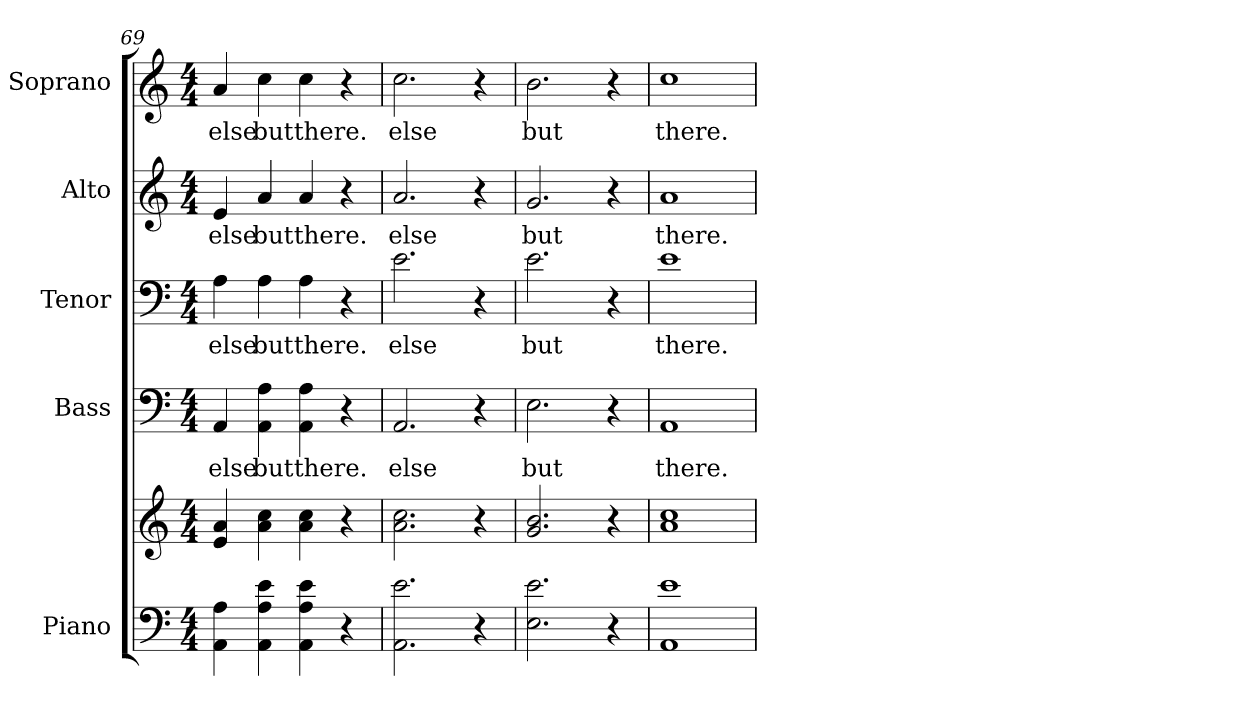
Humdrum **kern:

**kern	**kern	**kern	**text	**kern	**text	**kern	**text	**kern	**text
*part5	*part5	*part4	*part4	*part3	*part3	*part2	*part2	*part1	*part1
*staff6	*staff5	*staff4	*staff4	*staff3	*staff3	*staff2	*staff2	*staff1	*staff1
*I"Piano	*	*I"Bass	*	*I"Tenor	*	*I"Alto	*	*I"Soprano	*
*I'Pno.	*	*I'B.	*	*I'T.	*	*I'A.	*	*I'S.	*
!!LO:PB:g=z
*clefF4	*clefG2	*clefF4	*	*clefF4	*	*clefG2	*	*clefG2	*
*k[]	*k[]	*k[]	*	*k[]	*	*k[]	*	*k[]	*
*C:	*C:	*C:	*	*C:	*	*C:	*	*C:	*
*M4/4	*M4/4	*M4/4	*	*M4/4	*	*M4/4	*	*M4/4	*
=69	=69	=69	=69	=69	=69	=69	=69	=69	=69
!	!	!	!LO:LY:b:color=#000000	!	!	!	!	!	!
!	!	!	!	!	!LO:LY:b:color=#000000	!	!	!	!
!	!	!	!	!	!	!	!LO:LY:b:color=#000000	!	!
!	!	!	!	!	!	!	!	!	!LO:LY:b:color=#000000
4AAi\ 4Ai	4ei/ 4ai	4AAi/	else	4Ai\	else	4ei/	else	4ai/	else
!	!	!	!LO:LY:b:color=#000000	!	!	!	!	!	!
!	!	!	!	!	!LO:LY:b:color=#000000	!	!	!	!
!	!	!	!	!	!	!	!LO:LY:b:color=#000000	!	!
!	!	!	!	!	!	!	!	!	!LO:LY:b:color=#000000
4AAi\ 4Ai 4ei	4ai\ 4cci	4AAi\ 4Ai	but	4Ai\	but	4ai/	but	4cci\	but
!	!	!	!LO:LY:b:color=#000000	!	!	!	!	!	!
!	!	!	!	!	!LO:LY:b:color=#000000	!	!	!	!
!	!	!	!	!	!	!	!LO:LY:b:color=#000000	!	!
!	!	!	!	!	!	!	!	!	!LO:LY:b:color=#000000
4AAi\ 4Ai 4ei	4ai\ 4cci	4AAi\ 4Ai	there.	4Ai\	there.	4ai/	there.	4cci\	there.
4r	4r	4r	.	4r	.	4r	.	4r	.
=70	=70	=70	=70	=70	=70	=70	=70	=70	=70
!	!	!	!LO:LY:b:color=#000000	!	!	!	!	!	!
!	!	!	!	!	!LO:LY:b:color=#000000	!	!	!	!
!	!	!	!	!	!	!	!LO:LY:b:color=#000000	!	!
!	!	!	!	!	!	!	!	!	!LO:LY:b:color=#000000
2.AAi\ 2.ei	2.ai\ 2.cci	2.AAi/	else	2.ei\	else	2.ai/	else	2.cci\	else
4r	4r	4r	.	4r	.	4r	.	4r	.
=71	=71	=71	=71	=71	=71	=71	=71	=71	=71
!	!	!	!LO:LY:b:color=#000000	!	!	!	!	!	!
!	!	!	!	!	!LO:LY:b:color=#000000	!	!	!	!
!	!	!	!	!	!	!	!LO:LY:b:color=#000000	!	!
!	!	!	!	!	!	!	!	!	!LO:LY:b:color=#000000
2.Ei\ 2.ei	2.gi/ 2.bi	2.Ei\	but	2.ei\	but	2.gi/	but	2.bi\	but
4r	4r	4r	.	4r	.	4r	.	4r	.
=72	=72	=72	=72	=72	=72	=72	=72	=72	=72
!	!	!	!LO:LY:b:color=#000000	!	!	!	!	!	!
!	!	!	!	!	!LO:LY:b:color=#000000	!	!	!	!
!	!	!	!	!	!	!	!LO:LY:b:color=#000000	!	!
!	!	!	!	!	!	!	!	!	!LO:LY:b:color=#000000
1AAi 1ei	1ai 1cci	1AAi	there.	1ei	there.	1ai	there.	1cci	there.
=	=	=	=	=	=	=	=	=	=
*-	*-	*-	*-	*-	*-	*-	*-	*-	*-
